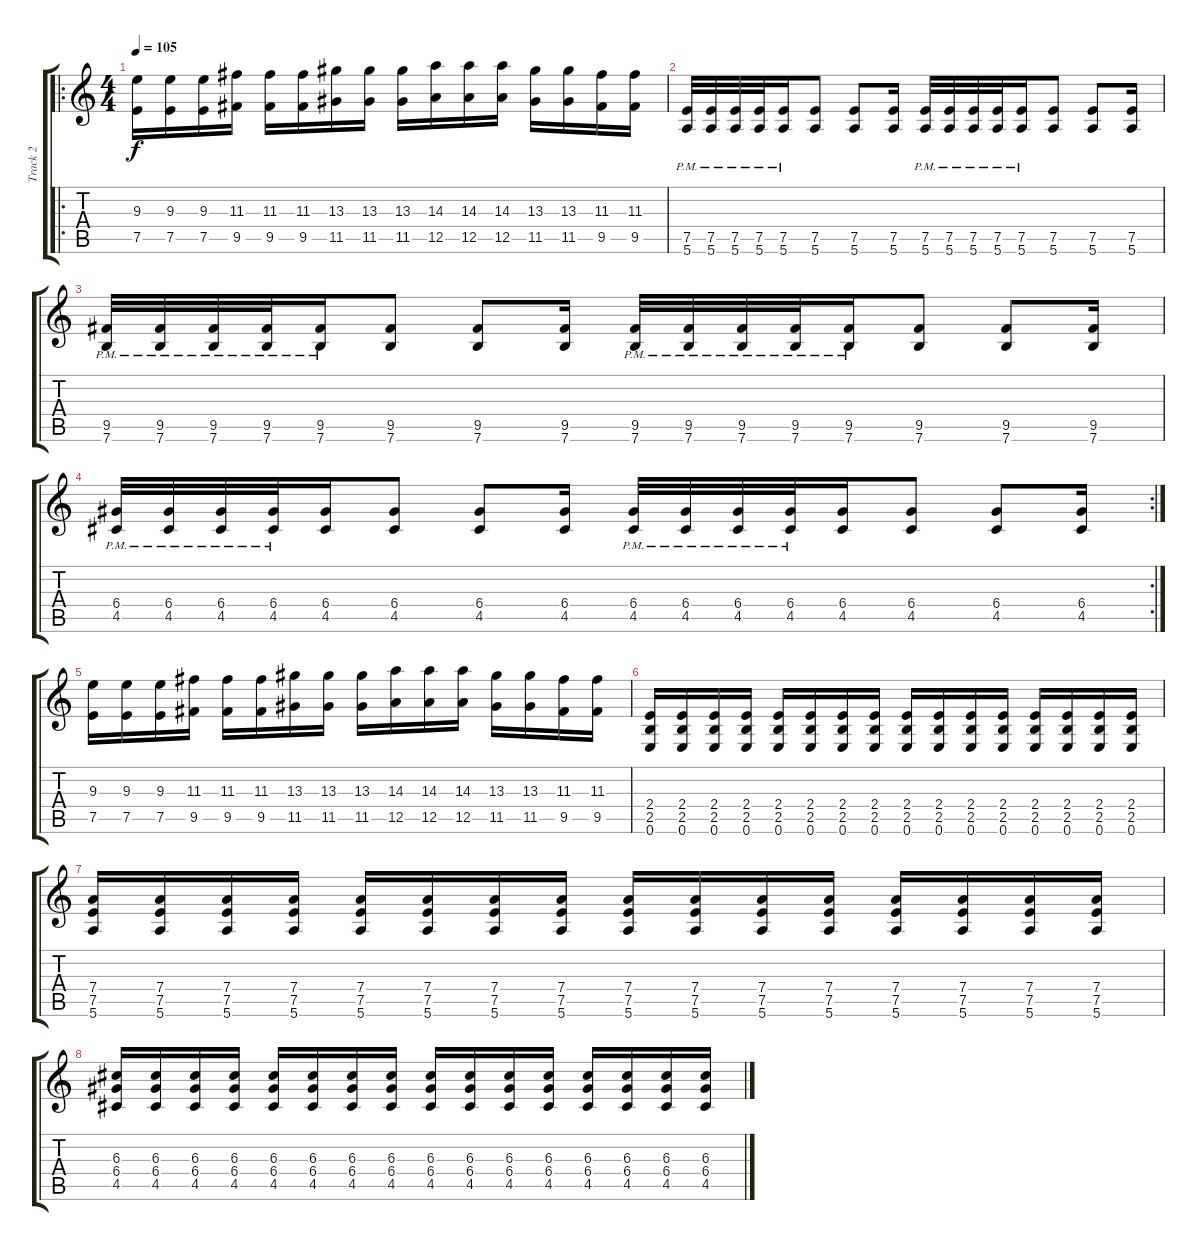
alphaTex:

\track ("Track 2" "Track 2") {instrument distortionguitar}
\staff {score tabs}
\tuning (E4 B3 G3 D3 A2 E2) {hide}
\ro
\ts (4 4)
\tempo 105
\clef g2
\ks c
(9.3 7.5).16{dy f} (9.3 7.5).16 (9.3 7.5).16 (11.3 9.5).16 (11.3 9.5).16 (11.3 9.5).16 (13.3 11.5).16 (13.3 11.5).16 (13.3 11.5).16 (14.3 12.5).16 (14.3 12.5).16 (14.3 12.5).16 (13.3 11.5).16 (13.3 11.5).16 (11.3 9.5).16 (11.3 9.5).16 |
(7.5{pm} 5.6{pm}).32 (7.5{pm} 5.6{pm}).32 (7.5{pm} 5.6{pm}).32 (7.5{pm} 5.6{pm}).32 (7.5{pm} 5.6{pm}).16 (7.5 5.6).8 (7.5 5.6).8 (7.5 5.6).16 (7.5{pm} 5.6{pm}).32 (7.5{pm} 5.6{pm}).32 (7.5{pm} 5.6{pm}).32 (7.5{pm} 5.6{pm}).32 (7.5{pm} 5.6{pm}).16 (7.5 5.6).8 (7.5 5.6).8 (7.5 5.6).16 |
(9.5{pm} 7.6{pm}).32 (9.5{pm} 7.6{pm}).32 (9.5{pm} 7.6{pm}).32 (9.5{pm} 7.6{pm}).32 (9.5{pm} 7.6{pm}).16 (9.5 7.6).8 (9.5 7.6).8 (9.5 7.6).16 (9.5{pm} 7.6{pm}).32 (9.5{pm} 7.6{pm}).32 (9.5{pm} 7.6{pm}).32 (9.5{pm} 7.6{pm}).32 (9.5{pm} 7.6{pm}).16 (9.5 7.6).8 (9.5 7.6).8 (9.5 7.6).16 |
\rc 2
(6.4{pm} 4.5{pm}).32 (6.4{pm} 4.5{pm}).32 (6.4{pm} 4.5{pm}).32 (6.4{pm} 4.5{pm}).32 (6.4 4.5).16 (6.4 4.5).8 (6.4 4.5).8 (6.4 4.5).16 (6.4{pm} 4.5{pm}).32 (6.4{pm} 4.5{pm}).32 (6.4{pm} 4.5{pm}).32 (6.4{pm} 4.5{pm}).32 (6.4 4.5).16 (6.4 4.5).8 (6.4 4.5).8 (6.4 4.5).16 |
(9.3 7.5).16 (9.3 7.5).16 (9.3 7.5).16 (11.3 9.5).16 (11.3 9.5).16 (11.3 9.5).16 (13.3 11.5).16 (13.3 11.5).16 (13.3 11.5).16 (14.3 12.5).16 (14.3 12.5).16 (14.3 12.5).16 (13.3 11.5).16 (13.3 11.5).16 (11.3 9.5).16 (11.3 9.5).16 |
(2.4 2.5 0.6).16 (2.4 2.5 0.6).16 (2.4 2.5 0.6).16 (2.4 2.5 0.6).16 (2.4 2.5 0.6).16 (2.4 2.5 0.6).16 (2.4 2.5 0.6).16 (2.4 2.5 0.6).16 (2.4 2.5 0.6).16 (2.4 2.5 0.6).16 (2.4 2.5 0.6).16 (2.4 2.5 0.6).16 (2.4 2.5 0.6).16 (2.4 2.5 0.6).16 (2.4 2.5 0.6).16 (2.4 2.5 0.6).16 |
(7.4 7.5 5.6).16 (7.4 7.5 5.6).16 (7.4 7.5 5.6).16 (7.4 7.5 5.6).16 (7.4 7.5 5.6).16 (7.4 7.5 5.6).16 (7.4 7.5 5.6).16 (7.4 7.5 5.6).16 (7.4 7.5 5.6).16 (7.4 7.5 5.6).16 (7.4 7.5 5.6).16 (7.4 7.5 5.6).16 (7.4 7.5 5.6).16 (7.4 7.5 5.6).16 (7.4 7.5 5.6).16 (7.4 7.5 5.6).16 |
(6.3 6.4 4.5).16 (6.3 6.4 4.5).16 (6.3 6.4 4.5).16 (6.3 6.4 4.5).16 (6.3 6.4 4.5).16 (6.3 6.4 4.5).16 (6.3 6.4 4.5).16 (6.3 6.4 4.5).16 (6.3 6.4 4.5).16 (6.3 6.4 4.5).16 (6.3 6.4 4.5).16 (6.3 6.4 4.5).16 (6.3 6.4 4.5).16 (6.3 6.4 4.5).16 (6.3 6.4 4.5).16 (6.3 6.4 4.5).16
